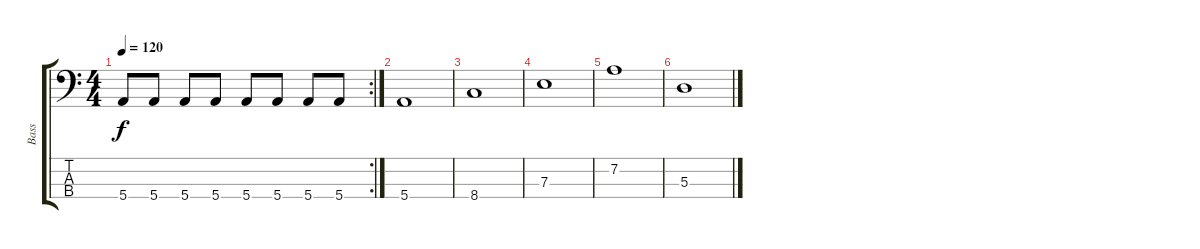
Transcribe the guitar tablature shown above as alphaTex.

\track ("Bass" "Bass") {instrument electricbasspick}
\staff {score tabs}
\tuning (G2 D2 A1 E1) {hide}
\rc 2
\ts (4 4)
\tempo 120
\clef f4
\ks c
5.4.8{dy f} 5.4.8 5.4.8 5.4.8 5.4.8 5.4.8 5.4.8 5.4.8 |
5.4.1 |
8.4.1 |
7.3.1 |
7.2.1 |
5.3.1
